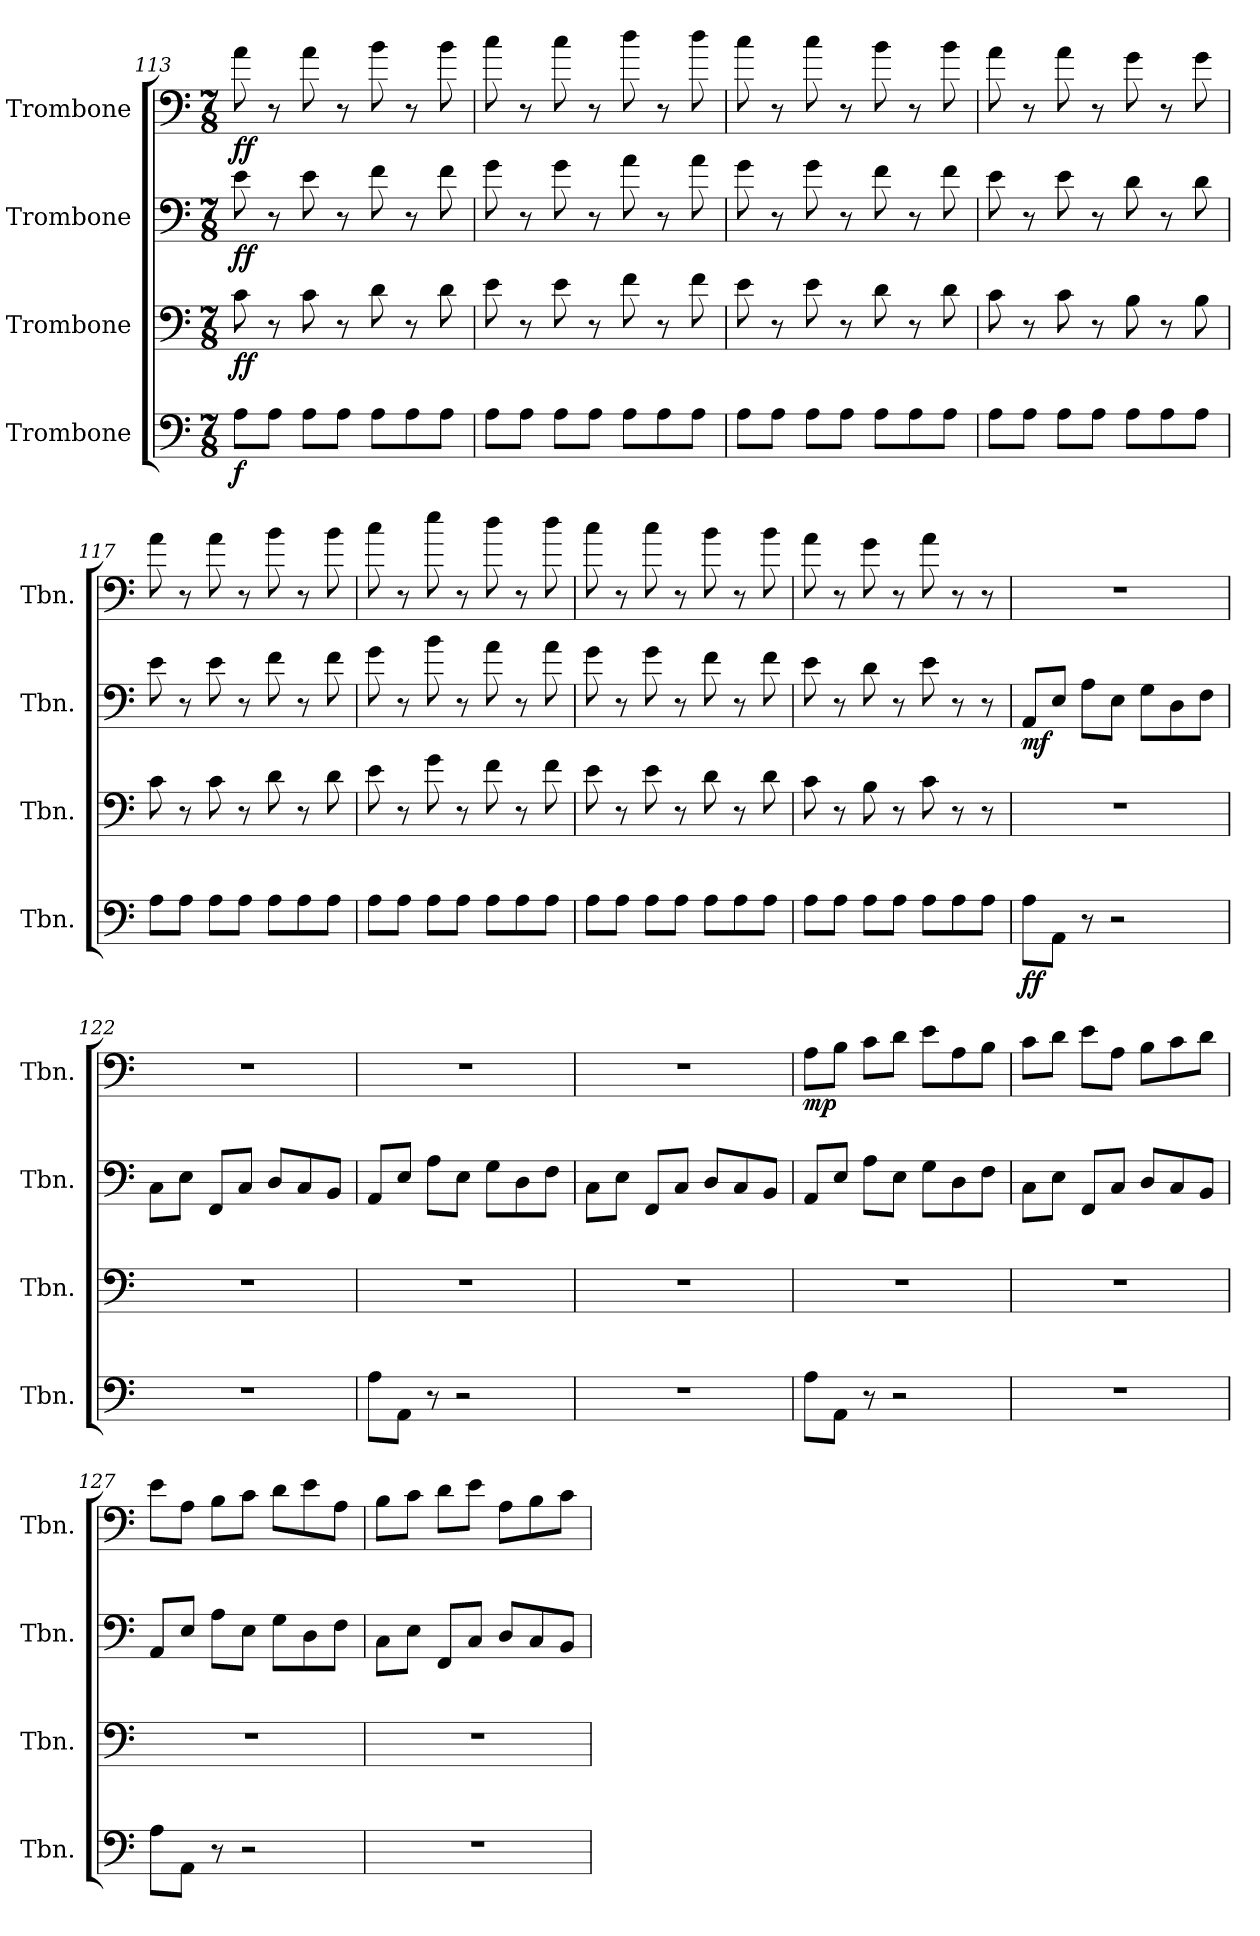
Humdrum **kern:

**kern	**dynam	**kern	**dynam	**kern	**dynam	**kern	**dynam
*part4	*part4	*part3	*part3	*part2	*part2	*part1	*part1
*staff4	*staff4	*staff3	*staff3	*staff2	*staff2	*staff1	*staff1
*I"Trombone	*	*I"Trombone	*	*I"Trombone	*	*I"Trombone	*
*I'Tbn.	*	*I'Tbn.	*	*I'Tbn.	*	*I'Tbn.	*
!!LO:LB:g=z
*clefF4	*	*clefF4	*	*clefF4	*	*clefF4	*
*k[]	*	*k[]	*	*k[]	*	*k[]	*
*M7/8	*	*M7/8	*	*M7/8	*	*M7/8	*
=113	=113	=113	=113	=113	=113	=113	=113
!	!LO:DY:b	!	!LO:DY:b	!	!LO:DY:b	!	!LO:DY:b
8A\L	f	8c\	ff	8e\	ff	8a\	ff
8A\J	.	8r	.	8r	.	8r	.
8A\L	.	8c\	.	8e\	.	8a\	.
8A\J	.	8r	.	8r	.	8r	.
8A\L	.	8d\	.	8f\	.	8b\	.
8A\	.	8r	.	8r	.	8r	.
8A\J	.	8d\	.	8f\	.	8b\	.
=114	=114	=114	=114	=114	=114	=114	=114
8A\L	.	8e\	.	8g\	.	8cc\	.
8A\J	.	8r	.	8r	.	8r	.
8A\L	.	8e\	.	8g\	.	8cc\	.
8A\J	.	8r	.	8r	.	8r	.
8A\L	.	8f\	.	8a\	.	8dd\	.
8A\	.	8r	.	8r	.	8r	.
8A\J	.	8f\	.	8a\	.	8dd\	.
=115	=115	=115	=115	=115	=115	=115	=115
8A\L	.	8e\	.	8g\	.	8cc\	.
8A\J	.	8r	.	8r	.	8r	.
8A\L	.	8e\	.	8g\	.	8cc\	.
8A\J	.	8r	.	8r	.	8r	.
8A\L	.	8d\	.	8f\	.	8b\	.
8A\	.	8r	.	8r	.	8r	.
8A\J	.	8d\	.	8f\	.	8b\	.
=116	=116	=116	=116	=116	=116	=116	=116
8A\L	.	8c\	.	8e\	.	8a\	.
8A\J	.	8r	.	8r	.	8r	.
8A\L	.	8c\	.	8e\	.	8a\	.
8A\J	.	8r	.	8r	.	8r	.
8A\L	.	8B\	.	8d\	.	8g\	.
8A\	.	8r	.	8r	.	8r	.
8A\J	.	8B\	.	8d\	.	8g\	.
=117	=117	=117	=117	=117	=117	=117	=117
8A\L	.	8c\	.	8e\	.	8a\	.
8A\J	.	8r	.	8r	.	8r	.
8A\L	.	8c\	.	8e\	.	8a\	.
8A\J	.	8r	.	8r	.	8r	.
8A\L	.	8d\	.	8f\	.	8b\	.
8A\	.	8r	.	8r	.	8r	.
8A\J	.	8d\	.	8f\	.	8b\	.
=118	=118	=118	=118	=118	=118	=118	=118
8A\L	.	8e\	.	8g\	.	8cc\	.
8A\J	.	8r	.	8r	.	8r	.
8A\L	.	8g\	.	8b\	.	8ee\	.
8A\J	.	8r	.	8r	.	8r	.
8A\L	.	8f\	.	8a\	.	8dd\	.
8A\	.	8r	.	8r	.	8r	.
8A\J	.	8f\	.	8a\	.	8dd\	.
!!LO:LB:g=z
=119	=119	=119	=119	=119	=119	=119	=119
8A\L	.	8e\	.	8g\	.	8cc\	.
8A\J	.	8r	.	8r	.	8r	.
8A\L	.	8e\	.	8g\	.	8cc\	.
8A\J	.	8r	.	8r	.	8r	.
8A\L	.	8d\	.	8f\	.	8b\	.
8A\	.	8r	.	8r	.	8r	.
8A\J	.	8d\	.	8f\	.	8b\	.
=120	=120	=120	=120	=120	=120	=120	=120
8A\L	.	8c\	.	8e\	.	8a\	.
8A\J	.	8r	.	8r	.	8r	.
8A\L	.	8B\	.	8d\	.	8g\	.
8A\J	.	8r	.	8r	.	8r	.
8A\L	.	8c\	.	8e\	.	8a\	.
8A\	.	8r	.	8r	.	8r	.
8A\J	.	8r	.	8r	.	8r	.
=121	=121	=121	=121	=121	=121	=121	=121
!	!LO:DY:b	!	!	!	!LO:DY:b	!	!
8A\L	ff	2..r	.	8AA/L	mf	2..r	.
8AA\J	.	.	.	8E/J	.	.	.
8r	.	.	.	8A\L	.	.	.
2r	.	.	.	8E\J	.	.	.
.	.	.	.	8G\L	.	.	.
.	.	.	.	8D\	.	.	.
.	.	.	.	8F\J	.	.	.
=122	=122	=122	=122	=122	=122	=122	=122
2..r	.	2..r	.	8C\L	.	2..r	.
.	.	.	.	8E\J	.	.	.
.	.	.	.	8FF/L	.	.	.
.	.	.	.	8C/J	.	.	.
.	.	.	.	8D/L	.	.	.
.	.	.	.	8C/	.	.	.
.	.	.	.	8BB/J	.	.	.
=123	=123	=123	=123	=123	=123	=123	=123
8A\L	.	2..r	.	8AA/L	.	2..r	.
8AA\J	.	.	.	8E/J	.	.	.
8r	.	.	.	8A\L	.	.	.
2r	.	.	.	8E\J	.	.	.
.	.	.	.	8G\L	.	.	.
.	.	.	.	8D\	.	.	.
.	.	.	.	8F\J	.	.	.
=124	=124	=124	=124	=124	=124	=124	=124
2..r	.	2..r	.	8C\L	.	2..r	.
.	.	.	.	8E\J	.	.	.
.	.	.	.	8FF/L	.	.	.
.	.	.	.	8C/J	.	.	.
.	.	.	.	8D/L	.	.	.
.	.	.	.	8C/	.	.	.
.	.	.	.	8BB/J	.	.	.
!!LO:PB:g=z
=125	=125	=125	=125	=125	=125	=125	=125
!	!	!	!	!	!	!	!LO:DY:b
8A\L	.	2..r	.	8AA/L	.	8A\L	mp
8AA\J	.	.	.	8E/J	.	8B\J	.
8r	.	.	.	8A\L	.	8c\L	.
2r	.	.	.	8E\J	.	8d\J	.
.	.	.	.	8G\L	.	8e\L	.
.	.	.	.	8D\	.	8A\	.
.	.	.	.	8F\J	.	8B\J	.
=126	=126	=126	=126	=126	=126	=126	=126
2..r	.	2..r	.	8C\L	.	8c\L	.
.	.	.	.	8E\J	.	8d\J	.
.	.	.	.	8FF/L	.	8e\L	.
.	.	.	.	8C/J	.	8A\J	.
.	.	.	.	8D/L	.	8B\L	.
.	.	.	.	8C/	.	8c\	.
.	.	.	.	8BB/J	.	8d\J	.
=127	=127	=127	=127	=127	=127	=127	=127
8A\L	.	2..r	.	8AA/L	.	8e\L	.
8AA\J	.	.	.	8E/J	.	8A\J	.
8r	.	.	.	8A\L	.	8B\L	.
2r	.	.	.	8E\J	.	8c\J	.
.	.	.	.	8G\L	.	8d\L	.
.	.	.	.	8D\	.	8e\	.
.	.	.	.	8F\J	.	8A\J	.
=128	=128	=128	=128	=128	=128	=128	=128
2..r	.	2..r	.	8C\L	.	8B\L	.
.	.	.	.	8E\J	.	8c\J	.
.	.	.	.	8FF/L	.	8d\L	.
.	.	.	.	8C/J	.	8e\J	.
.	.	.	.	8D/L	.	8A\L	.
.	.	.	.	8C/	.	8B\	.
.	.	.	.	8BB/J	.	8c\J	.
=	=	=	=	=	=	=	=
*-	*-	*-	*-	*-	*-	*-	*-
